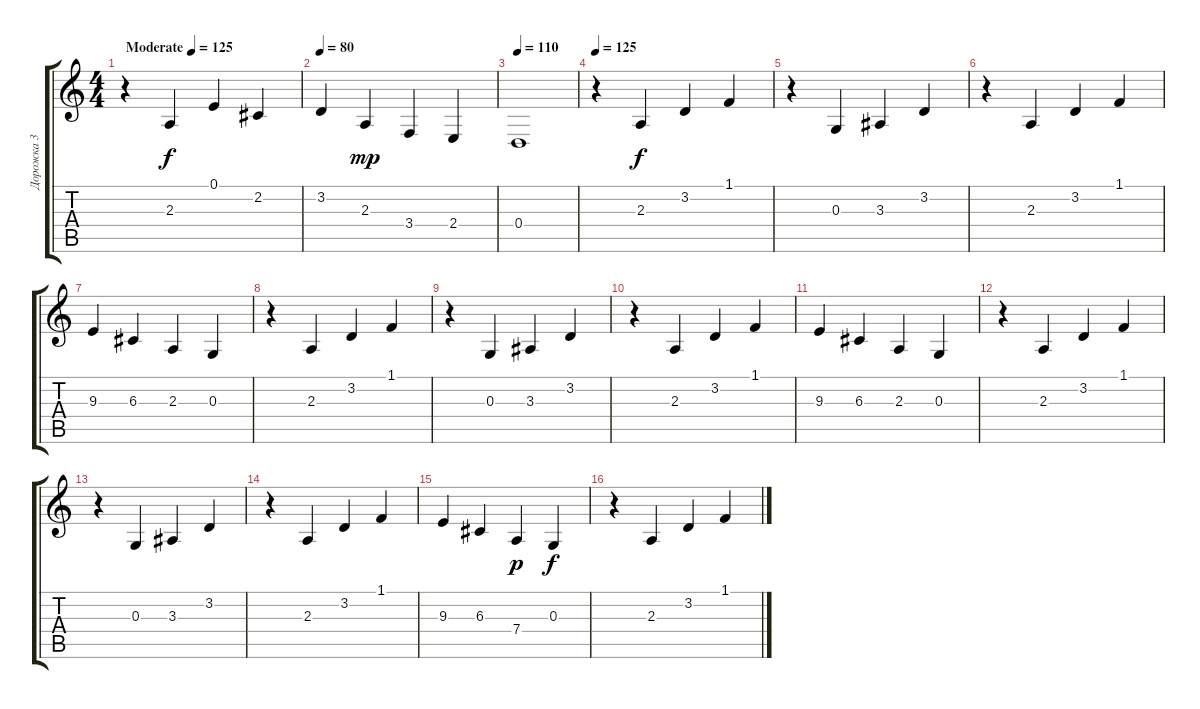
\track ("Дорожка 3" "Дорожка 3") {instrument acousticgrandpiano}
\staff {score tabs}
\tuning (E4 B3 G3 D3 A2 E2) {hide}
\ts (4 4)
\tempo (125 "Moderate")
\tempo 90
\tempo (125 "Moderate")
\clef g2
\ks c
r.4{dy f instrument acousticgrandpiano} 2.3.4 0.1.4 2.2.4 |
\tempo 80
3.2.4 2.3.4{dy mp} 3.4.4 2.4.4 |
\tempo 110
0.4.1 |
\tempo 125
r.4 2.3.4{dy f} 3.2.4 1.1.4 |
r.4 0.3.4 3.3.4 3.2.4 |
r.4 2.3.4 3.2.4 1.1.4 |
9.3.4 6.3.4 2.3.4 0.3.4 |
r.4 2.3.4 3.2.4 1.1.4 |
r.4 0.3.4 3.3.4 3.2.4 |
r.4 2.3.4 3.2.4 1.1.4 |
9.3.4 6.3.4 2.3.4 0.3.4 |
r.4 2.3.4 3.2.4 1.1.4 |
r.4 0.3.4 3.3.4 3.2.4 |
r.4 2.3.4 3.2.4 1.1.4 |
9.3.4 6.3.4 7.4.4{dy p} 0.3.4{dy f} |
r.4 2.3.4 3.2.4 1.1.4
